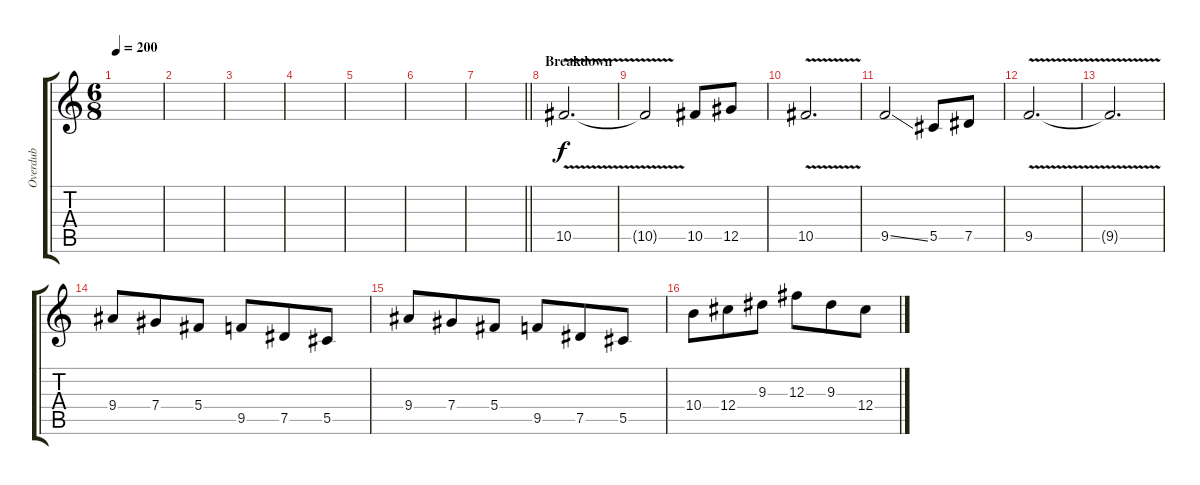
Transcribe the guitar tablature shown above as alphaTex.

\track ("Overdub" "Overdub") {instrument overdrivenguitar}
\staff {score tabs}
\tuning (Eb4 Bb3 Gb3 Db3 Ab2 Eb2) {hide}
\ts (6 8)
\tempo 200
\clef g2
\ks c
|
|
|
|
|
|
\barLineRight lightlight
|
\section ("" "Breakdown")
10.5{v}.2{d balance 0} |
10.5{t}.2 10.5.8 12.5.8 |
10.5{v}.2{d} |
9.5{ss}.2 5.5.8 7.5.8 |
9.5{v}.2{d} |
9.5{t}.2{d} |
9.4.8 7.4.8 5.4.8 9.5.8 7.5.8 5.5.8 |
9.4.8 7.4.8 5.4.8 9.5.8 7.5.8 5.5.8 |
10.4.8 12.4.8 9.3.8 12.3.8 9.3.8 12.4.8
